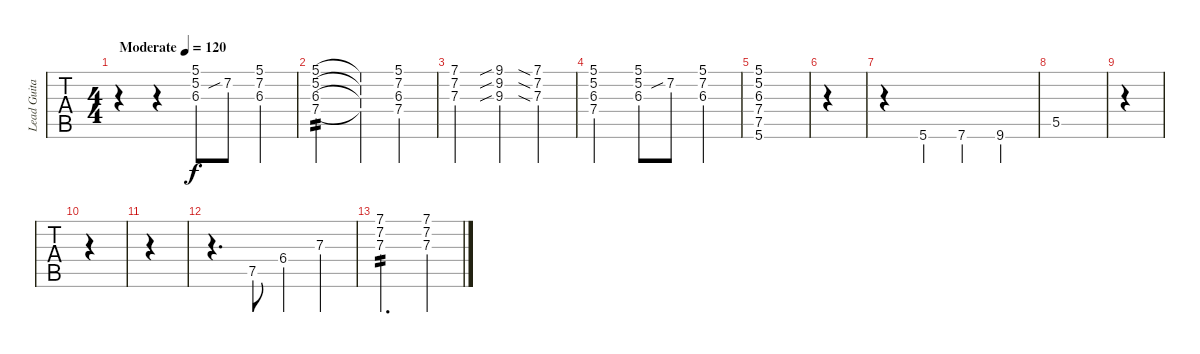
\track ("Lead Guitar" "Lead Guita") {instrument electricguitarjazz}
\staff {tabs}
\tuning (E4 B3 G3 D3 A2 E2) {hide}
\ts (4 4)
\tempo (120 "Moderate")
\clef g2
\ks a
r.4{dy f instrument electricguitarjazz} r.4 (5.1 5.2 6.3).8 7.2{sib}.8 (5.1 7.2 6.3).4 |
(5.1 5.2 6.3 7.4).2{tp 2} (5.1{t} 5.2{t} 6.3{t} 7.4{t}).4 (5.1 7.2 6.3 7.4).4 |
(7.1 7.2 7.3).2 (9.1{sib} 9.2{sib} 9.3{sib}).4 (7.1{sia} 7.2{sia} 7.3{sia}).4 |
(5.1 5.2 6.3 7.4).2 (5.1 5.2 6.3).8 7.2{sib}.8 (5.1 7.2 6.3).4 |
(5.1 5.2 6.3 7.4 7.5 5.6).1 |
|
r.4 5.6.4 7.6.4 9.6.4 |
5.5.1 |
|
|
|
r.4{d} 7.5.8 6.4.4 7.3.4 |
(7.1 7.2 7.3).2{d tp 2} (7.1 7.2 7.3).4
